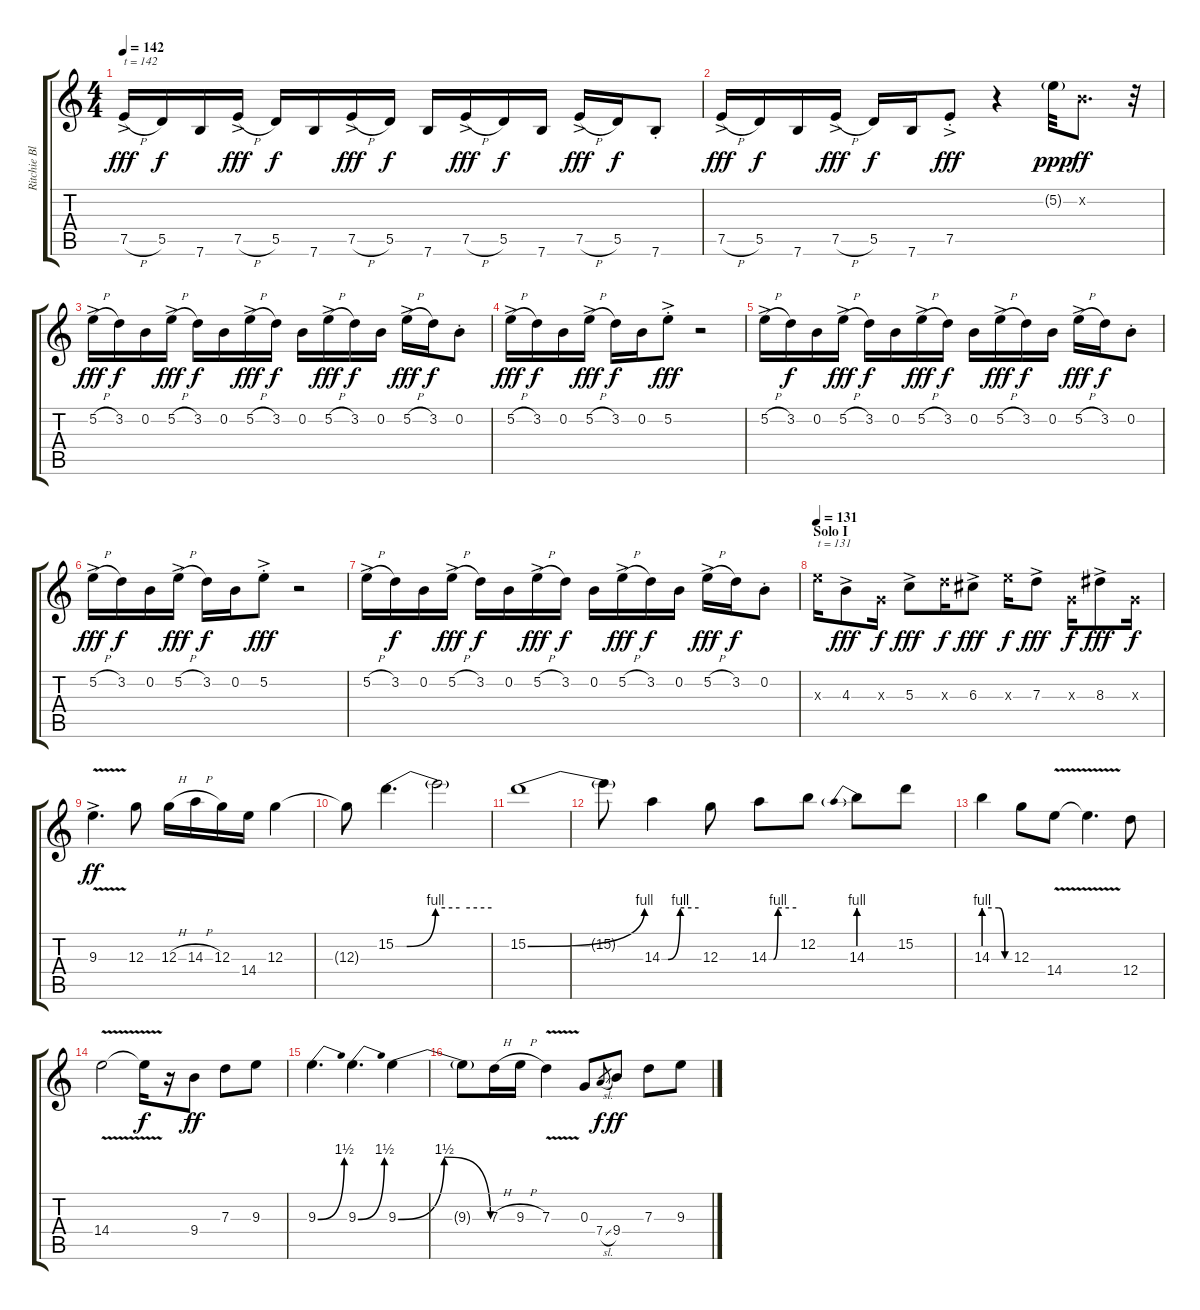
\track ("Ritchie Blackmore" "Ritchie Bl") {instrument distortionguitar}
\staff {score tabs}
\tuning (E4 B3 G3 D3 A2 E2) {hide}
\ts (4 4)
\tempo 142
\clef g2
\ks c
7.5{h ac}.16{txt "t = 142" dy fff balance 8} 5.5.16{dy f} 7.6.16 7.5{h ac}.16{dy fff} 5.5.16{dy f} 7.6.16 7.5{h ac}.16{dy fff} 5.5.16{dy f} 7.6.16 7.5{h ac}.16{dy fff} 5.5.16{dy f} 7.6.16 7.5{h ac}.16{dy fff} 5.5.16{dy f} 7.6{st}.8 |
7.5{h ac}.16{dy fff} 5.5.16{dy f} 7.6.16 7.5{h ac}.16{dy fff} 5.5.16{dy f} 7.6.16 7.5{ac st}.8{dy fff} r.4 5.2{g}.32{dy ppp} 0.2{x}.8{d dy ff} r.32 |
5.2{h ac}.16{dy fff} 3.2.16{dy f} 0.2.16 5.2{h ac}.16{dy fff} 3.2.16{dy f} 0.2.16 5.2{h ac}.16{dy fff} 3.2.16{dy f} 0.2.16 5.2{h ac}.16{dy fff} 3.2.16{dy f} 0.2.16 5.2{h ac}.16{dy fff} 3.2.16{dy f} 0.2{st}.8 |
5.2{h ac}.16{dy fff} 3.2.16{dy f} 0.2.16 5.2{h ac}.16{dy fff} 3.2.16{dy f} 0.2.16 5.2{ac st}.8{dy fff} r.2 |
5.2{h ac}.16 3.2.16{dy f} 0.2.16 5.2{h ac}.16{dy fff} 3.2.16{dy f} 0.2.16 5.2{h ac}.16{dy fff} 3.2.16{dy f} 0.2.16 5.2{h ac}.16{dy fff} 3.2.16{dy f} 0.2.16 5.2{h ac}.16{dy fff} 3.2.16{dy f} 0.2{st}.8 |
5.2{h ac}.16{dy fff} 3.2.16{dy f} 0.2.16 5.2{h ac}.16{dy fff} 3.2.16{dy f} 0.2.16 5.2{ac st}.8{dy fff} r.2 |
5.2{h ac}.16 3.2.16{dy f} 0.2.16 5.2{h ac}.16{dy fff} 3.2.16{dy f} 0.2.16 5.2{h ac}.16{dy fff} 3.2.16{dy f} 0.2.16 5.2{h ac}.16{dy fff} 3.2.16{dy f} 0.2.16 5.2{h ac}.16{dy fff} 3.2.16{dy f} 0.2{st}.8 |
\section ("" "Solo I")
\tempo 131
9.3{x}.16{txt "t = 131"} 4.3{ac}.8{dy fff} 0.3{x}.16{dy f} 5.3{ac}.8{dy fff} 7.3{x}.16{dy f} 6.3{ac}.8{dy fff} 9.3{x}.16{dy f} 7.3{ac}.8{dy fff} 0.3{x}.16{dy f} 8.3{ac}.8{dy fff} 0.3{x}.16{dy f} |
9.3{v ac}.4{d dy ff} 12.3.8 12.3{h}.16 14.3{h}.16 12.3.16 14.4.16 12.3.4 |
12.3{t}.8 15.2{be (custom 0 0 7 0 25 4 40 4 60 4)}.4{d} 15.2{t}.2 |
15.2{be (bend 0 0 60 4)}.1 |
15.2{t}.8 14.3{be (custom 0 0 10 0 30 4 60 4)}.4 12.3.8 14.3{be (custom 0 0 10 0 20 4 60 4)}.8 12.2.8 14.3{be (prebend 0 4 60 4)}.8 15.2.8 |
14.3{be (custom 0 4 35 4 49 0 60 0)}.4 12.3.8 14.4{v}.8 14.4{t}.4{d} 12.4.8 |
14.4{v}.2 14.4{t}.16{dy f} r.16 9.4.8{dy ff} 7.3.8 9.3.8 |
9.3{be (bend 0 0 60 6)}.4{d} 9.3{be (bend 0 0 60 6)}.4{d} 9.3{be (bendrelease 0 0 15 6 40 6 60 0)}.4 |
9.3{t}.8 7.3{h}.16 9.3{h}.16 7.3{v}.4 0.3.8 7.4{sl}.8{gr dy f} 9.4.8{dy ff} 7.3.8 9.3.8
